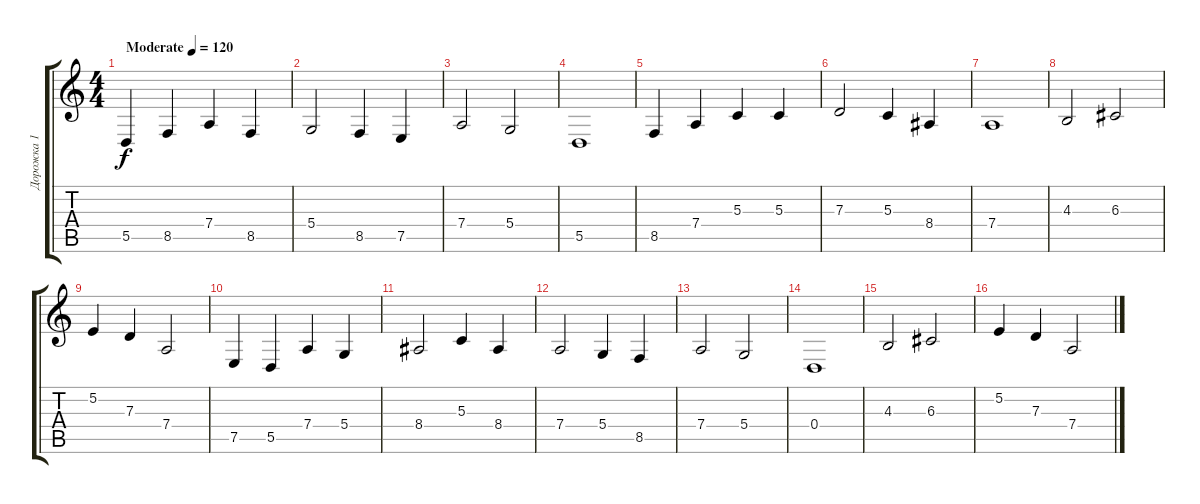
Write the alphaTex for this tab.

\track ("Дорожка 1" "Дорожка 1") {instrument flute}
\staff {score tabs}
\tuning (E4 B3 G3 D3 A2 E2) {hide}
\ts (4 4)
\tempo (120 "Moderate")
\clef g2
\ks c
5.5.4{dy f instrument flute} 8.5.4 7.4.4 8.5.4 |
5.4.2 8.5.4 7.5.4 |
7.4.2 5.4.2 |
5.5.1 |
8.5.4 7.4.4 5.3.4 5.3.4 |
7.3.2 5.3.4 8.4.4 |
7.4.1 |
4.3.2 6.3.2 |
5.2.4 7.3.4 7.4.2 |
7.5.4 5.5.4 7.4.4 5.4.4 |
8.4.2 5.3.4 8.4.4 |
7.4.2 5.4.4 8.5.4 |
7.4.2 5.4.2 |
0.4.1 |
4.3.2 6.3.2 |
5.2.4 7.3.4 7.4.2
